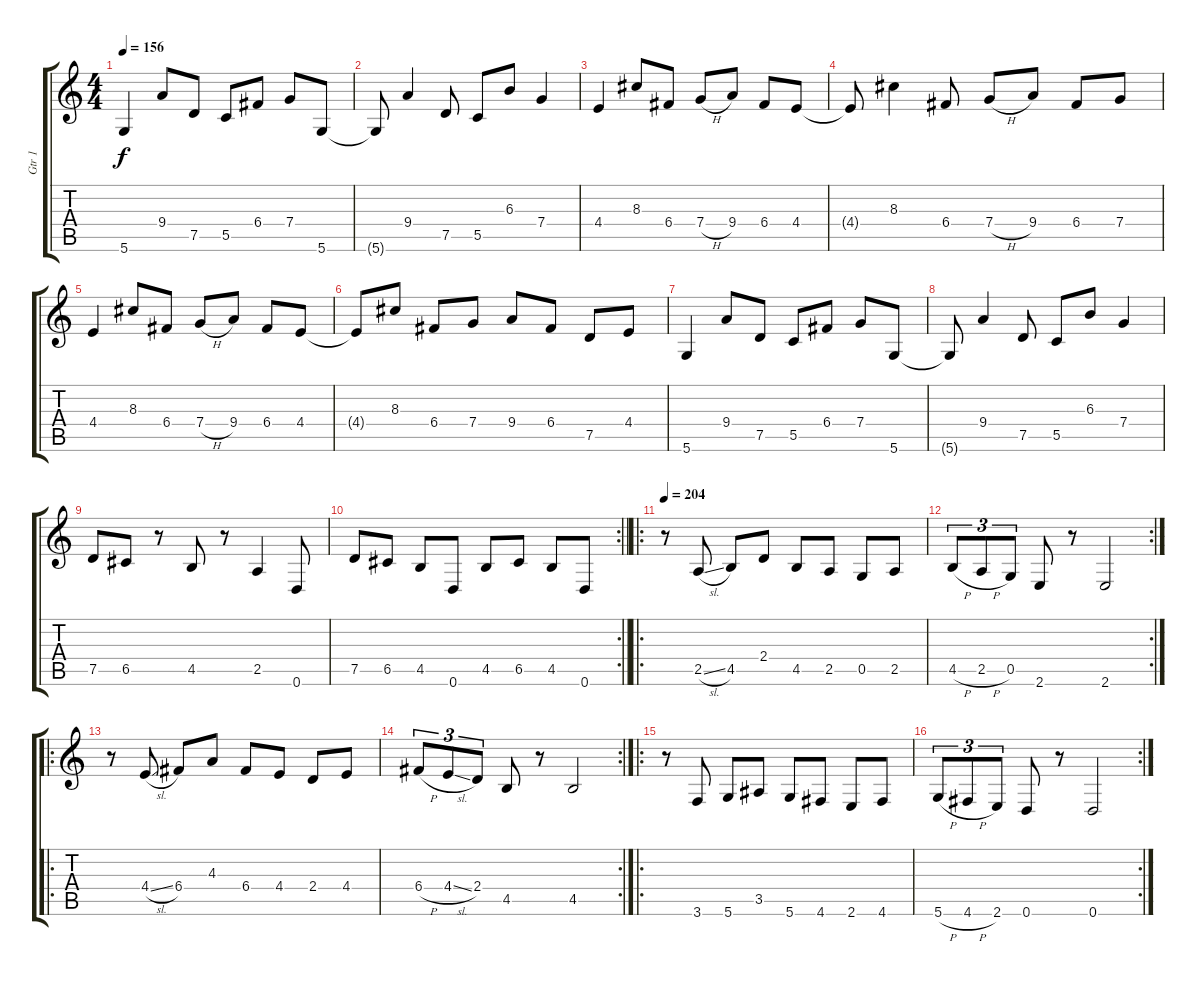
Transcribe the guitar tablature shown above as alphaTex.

\track ("Gtr 1" "Gtr 1") {instrument distortionguitar}
\staff {score tabs}
\tuning (D4 A3 F3 C3 G2 D2) {hide}
\ts (4 4)
\tempo 156
\clef g2
\ks c
5.6.4{dy f} 9.4.8 7.5.8 5.5.8 6.4.8 7.4.8 5.6.8 |
5.6{t}.8 9.4.4 7.5.8 5.5.8 6.3.8 7.4.4 |
4.4.4 8.3.8 6.4.8 7.4{h}.8 9.4.8 6.4.8 4.4.8 |
4.4{t}.8 8.3.4 6.4.8 7.4{h}.8 9.4.8 6.4.8 7.4.8 |
4.4.4 8.3.8 6.4.8 7.4{h}.8 9.4.8 6.4.8 4.4.8 |
4.4{t}.8 8.3.8 6.4.8 7.4.8 9.4.8 6.4.8 7.5.8 4.4.8 |
5.6.4 9.4.8 7.5.8 5.5.8 6.4.8 7.4.8 5.6.8 |
5.6{t}.8 9.4.4 7.5.8 5.5.8 6.3.8 7.4.4 |
7.5.8 6.5.8 r.8 4.5.8 r.8 2.5.4 0.6.8 |
\rc 2
\barLineRight lightlight
7.5.8 6.5.8 4.5.8 0.6.8 4.5.8 6.5.8 4.5.8 0.6.8 |
\ro
\tempo 204
r.8 2.5{sl}.8 4.5.8 2.4.8 4.5.8 2.5.8 0.5.8 2.5.8 |
\rc 2
4.5{h}.8{tu (3 2)} 2.5{h}.8{tu (3 2)} 0.5.8{tu (3 2)} 2.6.8 r.8 2.6.2 |
\ro
r.8 4.4{sl}.8 6.4.8 4.3.8 6.4.8 4.4.8 2.4.8 4.4.8 |
\rc 2
6.4{h}.8{tu (3 2)} 4.4{sl}.8{tu (3 2)} 2.4.8{tu (3 2)} 4.5.8 r.8 4.5.2 |
\ro
r.8 3.6.8 5.6.8 3.5.8 5.6.8 4.6.8 2.6.8 4.6.8 |
\rc 2
5.6{h}.8{tu (3 2)} 4.6{h}.8{tu (3 2)} 2.6.8{tu (3 2)} 0.6.8 r.8 0.6.2
